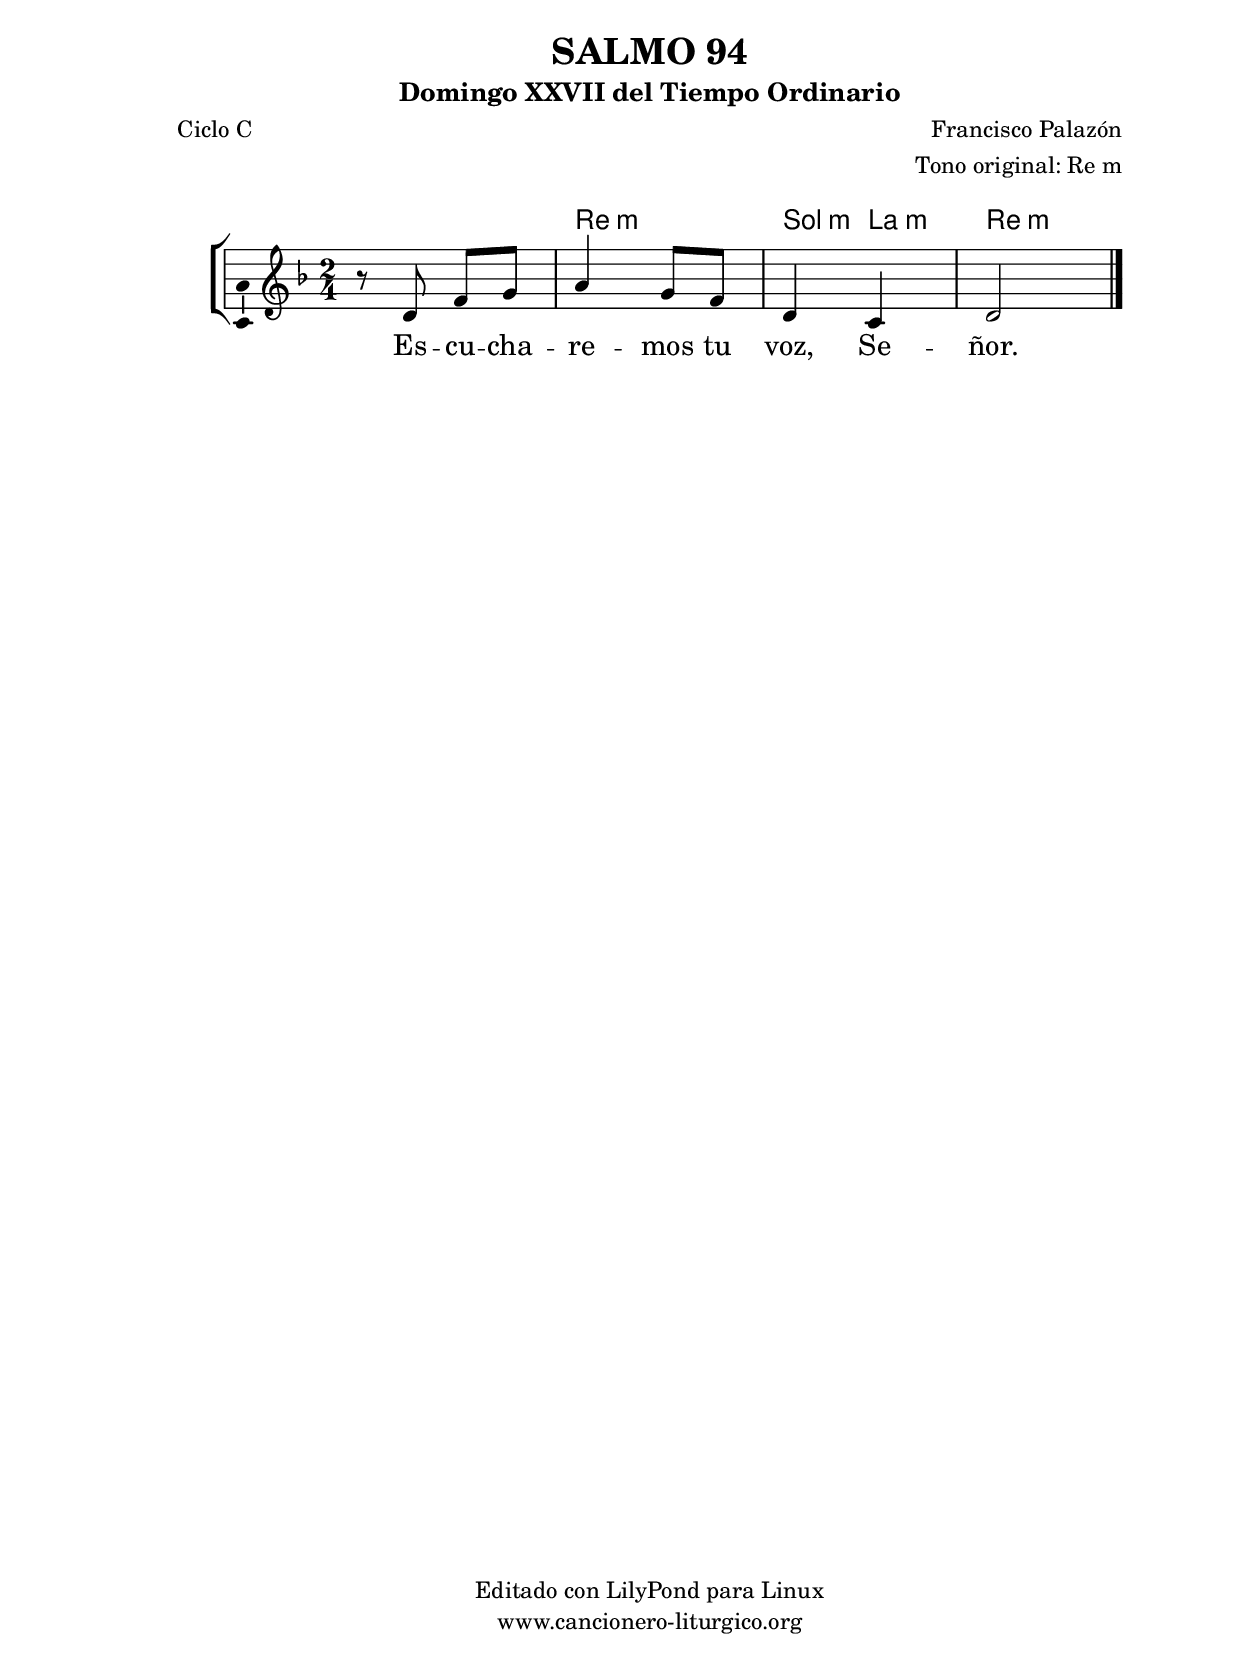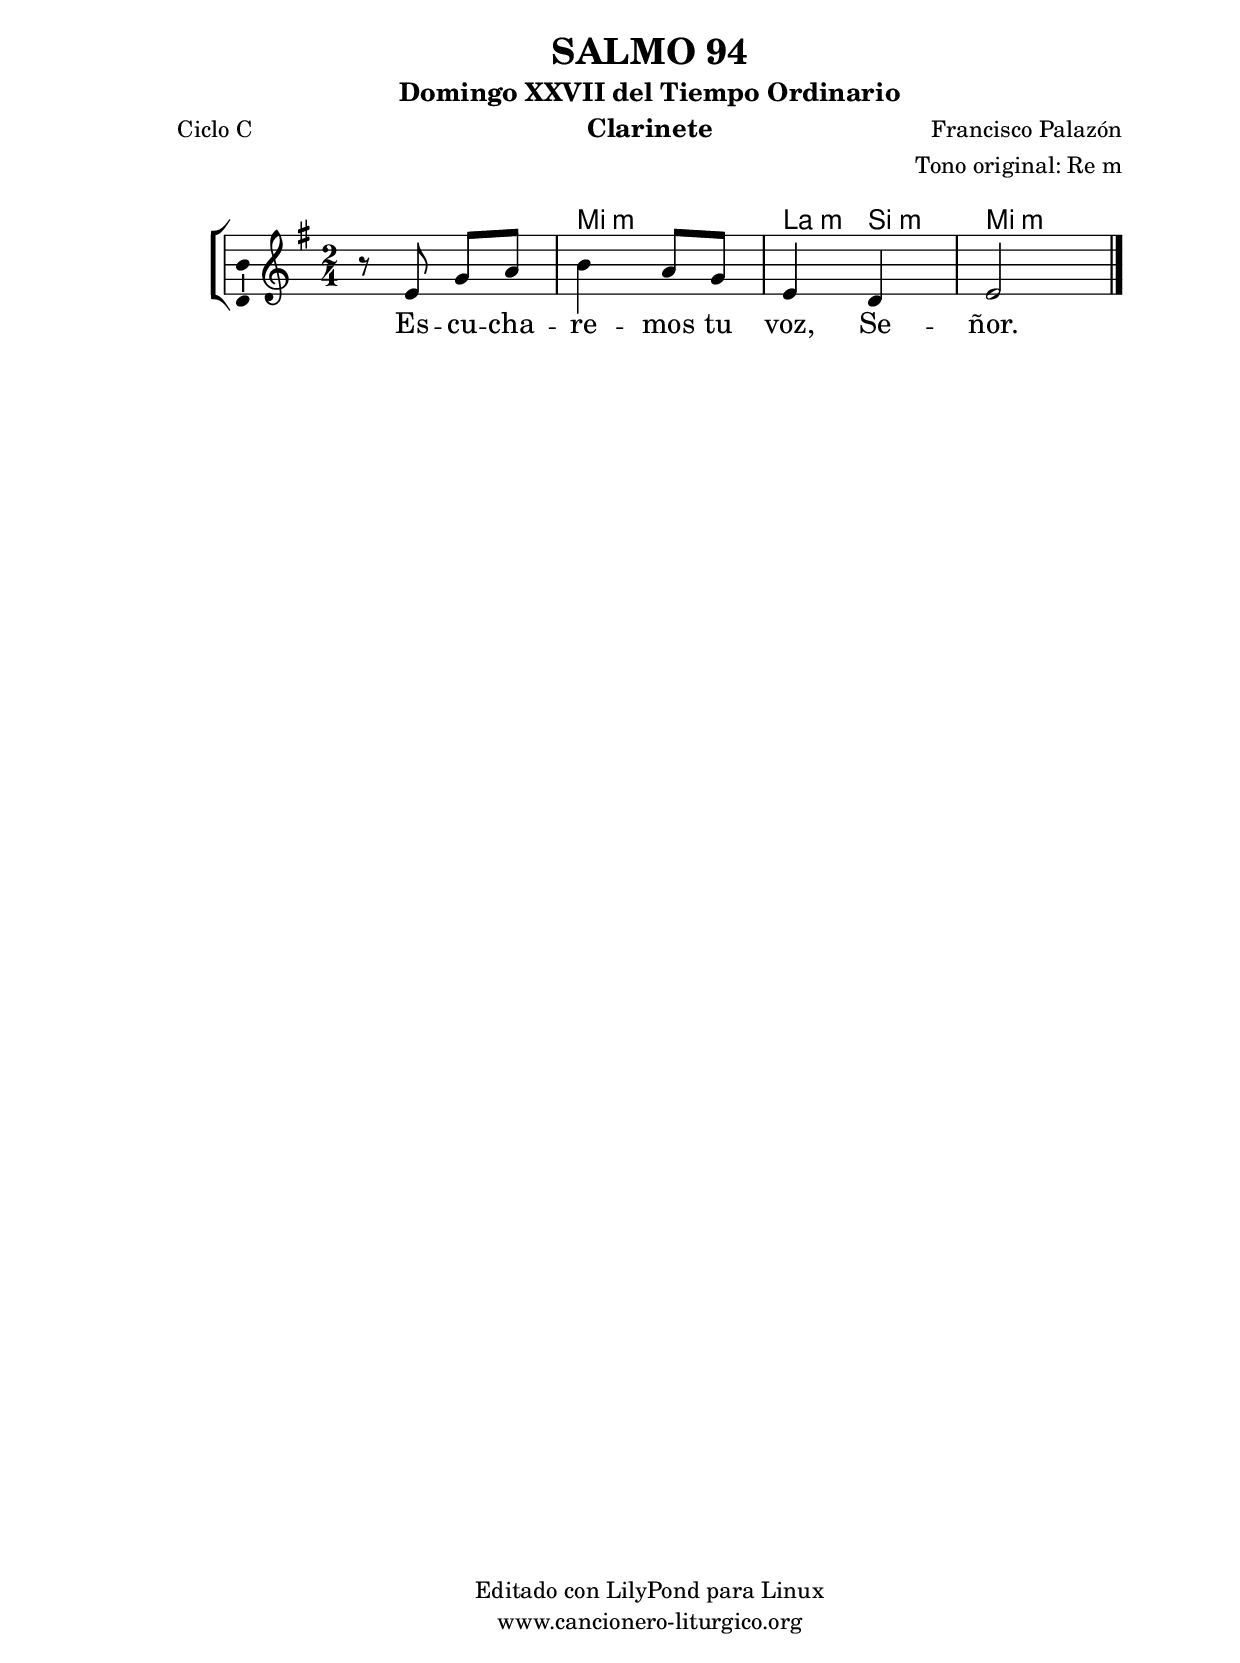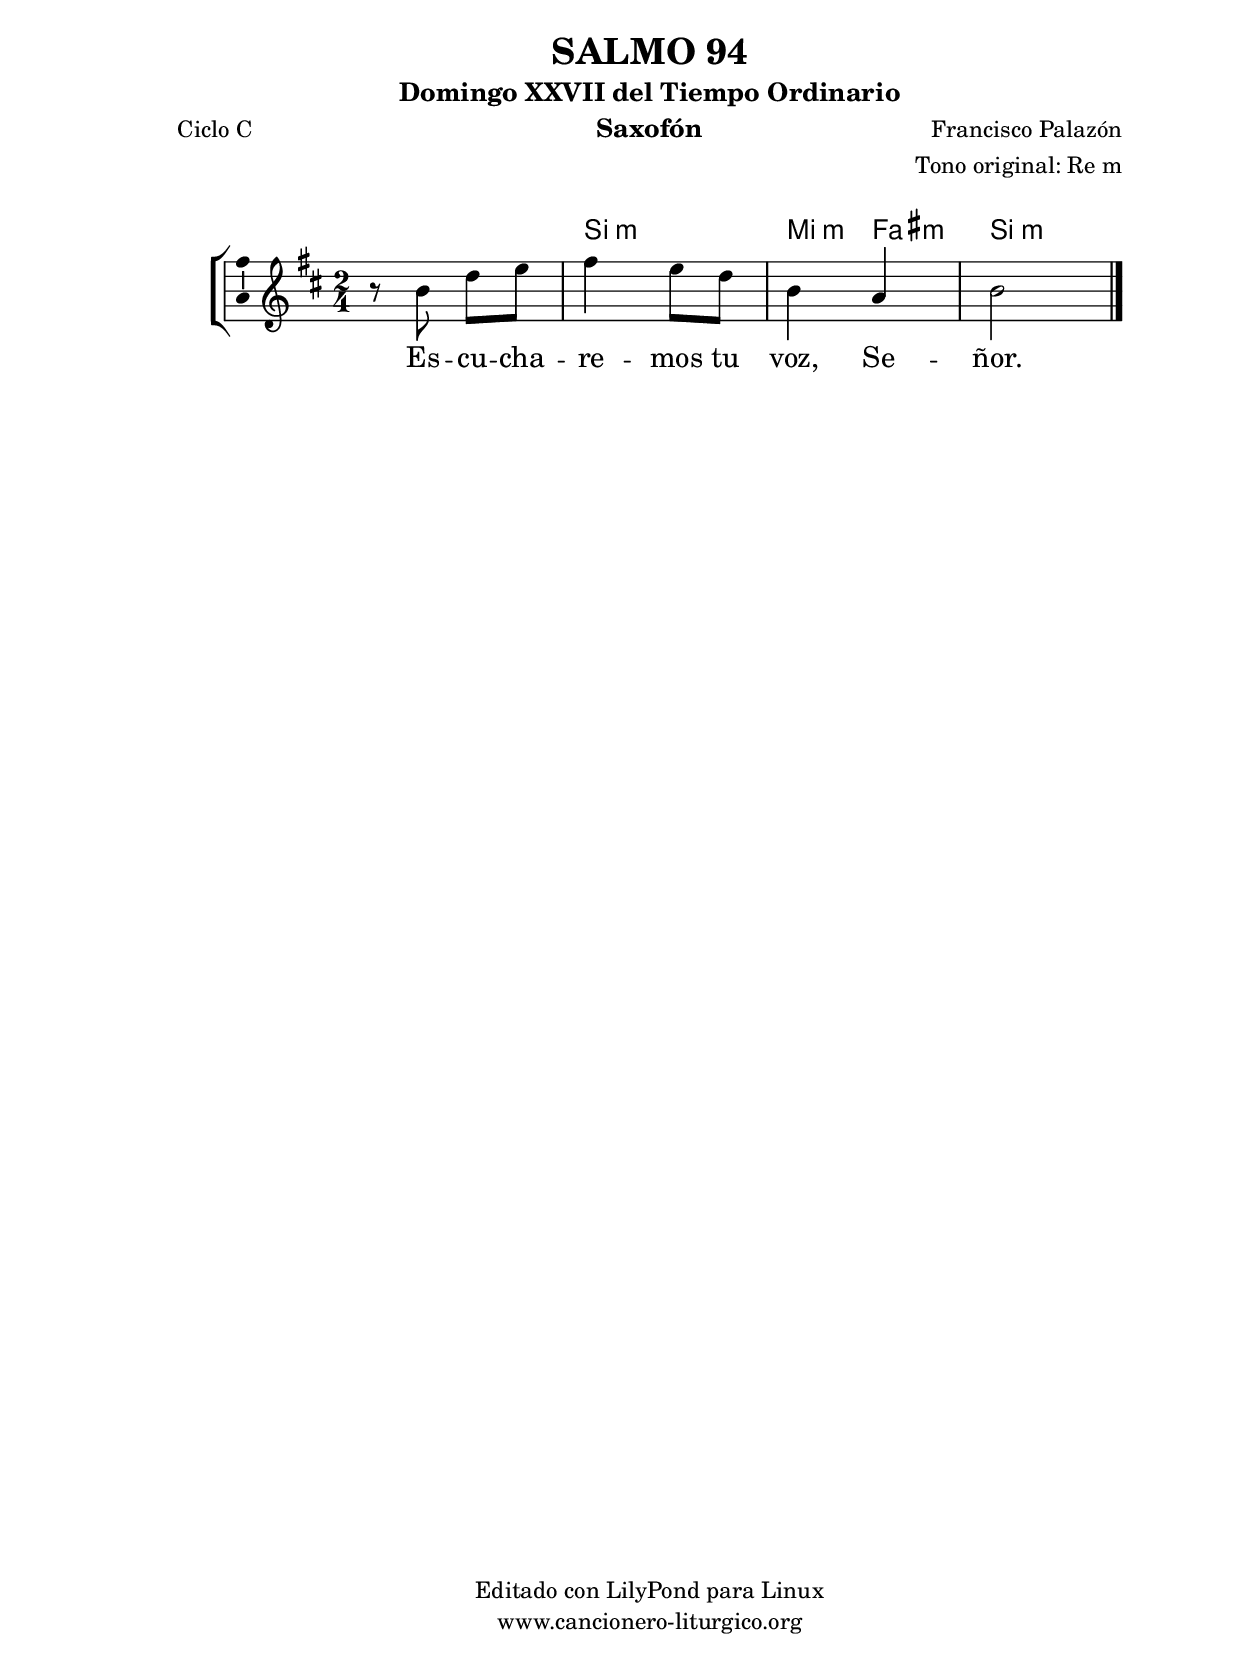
%
%para convertir .midi en .wav:
%timidity filename.midi -Ow -o finename.wav
%
%
%Para convertir de .wav a .mp3:
%lame -h -m j filename.wav
%
%
%para escuchar el midi:
%timidity nombrefichero.midi
%


%versión de lilypond para la que se ha escrito esta partitura:
\version "2.16.0"

	%Tamaño papel
	#(set-default-paper-size "a4")
	%Tamaño partitura
	#(set-global-staff-size 20)
	%No responde al pulsar sobre una nota
	#(ly:set-option 'point-and-click #f)

%parámetros del encabezamiento:
\header {
	title = "SALMO 94"
	subtitle = "Domingo XXVII del Tiempo Ordinario"
	composer = "Francisco Palazón"
	poet = "Ciclo C"
	meter = ""
	arranger = "Tono original: Re m"
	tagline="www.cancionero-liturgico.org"
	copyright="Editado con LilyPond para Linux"
	tiempo = "Ordinario"
	usos = "Salmo"
	letra = "Escucharemos tu voz, Señor."
	}

%parámetros asociados al papel:
\paper  {
	oddHeaderMarkup = \markup {\fill-line { \on-the-fly #not-first-page \fromproperty #'header:title \on-the-fly #not-first-page \fromproperty #'header:composer }}
	evenHeaderMarkup = \markup {\fill-line { \fromproperty #'header:composer \fromproperty #'header:title }}
	#(set-paper-size "a4")
	print-page-number = ##f
	first-page-number = 1
	print-first-page-number = ##f
%	head-separation = 3.0 \cm
	top-margin = 2.0 \cm
	bottom-margin = 0.5\cm
%%%	bottom-margin = -1.0\cm
	left-margin = 3.0 \cm
	line-width = 16.0 \cm 
	indent = 8\mm
	interscoreline = 2.\mm
	between-system-space = 15\mm
%	para que las partituras no llenen la hoja:
	ragged-bottom = ##t
%	idem para la última hoja:
	ragged-last-bottom = ##f
%	para que las partituras llenen el ancho del papel:
	ragged-last = ##f
	after-title-space = 2.5 \cm
%page-count=1
%system-count=8

	%Flexible Vertical Spacing
%	markup-markup-spacing =
%	#'((basic-distance . 15) (minimum-distance . 15) (padding . 3))
	markup-system-spacing =
	#'((basic-distance . 15) (minimum-distance . 15) (padding . 3))
	system-system-spacing =
	#'((basic-distance . 15) (minimum-distance . 15) (padding . 3))
	score-system-spacing =
	#'((basic-distance . 15) (minimum-distance . 15) (padding . 5))
%	top-system-spacing = % header
%	#'((basic-distance . 8) (minimum-distance . 0) (padding . 3))
%	top-markup-spacing =
%	#'((basic-distance . 20) (minimum-distance . 20) (padding . 3))
	last-bottom-spacing = % footer
	#'((basic-distance . 5) (minimum-distance . 5) (padding . 3))
%	score-markup-spacing =
%	#'((basic-distance . 16) (minimum-distance . 13) (padding . 3))

	}


%parámetros que afectan a toda la partitura:
global =  {
	%clave de sol (G):
	\clef G
	%armadura:
%	\transpose e f
	\key d \minor
	\tempo 4=100
	\set Score.tempoHideNote = ##t
	}


acordes = {
	\italianChords
	\chordmode {
%	\transpose e f
{

s2
d2:m
g4:m a:m
d2:m


	}
	}
}

melodia = 
%	\transpose e f
{
	\relative c'{

\time 2/4

r8 d8 f g
a4 g8 f
d4 c
d2

	\bar "|."
	}
	}


texto = \lyricmode {
Es -- cu -- cha -- re -- mos tu voz, Se -- ñor.
	}


acordesStaff = \context ChordNames = acordesStaff <<
	\set chordChanges = ##t
	\acordes
	>>


vozStaff = \context Voice = vozStaff
\with {\consists "Ambitus_engraver"}
<<
%	\set Staff.instrumentName = ""
%	\set Staff.shortInstrumentName = ""
%	\set Staff.midiInstrument = #"clarinet"
%	\set Staff.midiInstrument = #"cello"
%	\set Staff.midiInstrument = #"flute"
	\set Staff.midiInstrument = #"electric guitar (jazz)"
%	\set Staff.midiInstrument = #"english horn"
%	\set Staff.midiInstrument = #"violin"
%	\set Staff.midiInstrument = #"glockenspiel"
	\set Staff.midiMinimumVolume = #0.7
	\set Staff.midiMaximumVolume = #0.9
	\global
	\melodia
	>>


textoStaff = \context Lyrics = textoStaff <<
	\lyricsto vozStaff \texto
	>>

\book {
	\score {
		\context ChoirStaff {
			\override StaffGroup.SystemStartBracket #'collapse-height = #1
			\override Score.SystemStartBar #'collapse-height = #1
			<<
			\acordesStaff
			\vozStaff
			\textoStaff
			>>
			}
		\layout {
	    		\context {
				\Lyrics
				\override LyricText #'font-size = #2
				}
	   		 \context {
				\Score
				%fontSize = #3
				\override StaffSymbol #'staff-space = #(magstep +3)
				%\override Beam #'thickness = #0.55
				%\override SpacingSpanner #'spacing-increment = #1.0
				%\override Slur #'height-limit = #1.5
				}
			}
		}
	\score {
		\unfoldRepeats
		\context ChoirStaff {
			<<
			\acordesStaff
			\vozStaff
			>>
			}
		\midi {
	  		\context {
	  			\Score
				tempoWholesPerMinute = #(ly:make-moment 70 4)
				}
			}
		}
	}

%Partitura para clarinete
#(define output-suffix "C")
\book {
	\header{
		instrument = "Clarinete"
		}
	\score {
		\context ChoirStaff {
			\override StaffGroup.SystemStartBracket #'collapse-height = #1
			\override Score.SystemStartBar #'collapse-height = #1
\transpose c d
			<<
			\acordesStaff
			\vozStaff
			\textoStaff
			>>
			}
		\layout {
	    		\context {
				\Lyrics
				\override LyricText #'font-size = #2
				}
	   		 \context {
				\Score
				%fontSize = #3
				\override StaffSymbol #'staff-space = #(magstep +3)
				%\override Beam #'thickness = #0.55
				%\override SpacingSpanner #'spacing-increment = #1.0
				%\override Slur #'height-limit = #1.5
				}
			}
		}
	}

%Partitura para saxofón
#(define output-suffix "S")
\book {
	\header{
		instrument = "Saxofón"
		}
	\score {
		\context ChoirStaff {
			\override StaffGroup.SystemStartBracket #'collapse-height = #1
			\override Score.SystemStartBar #'collapse-height = #1
\transpose c a
			<<
			\acordesStaff
			\vozStaff
			\textoStaff
			>>
			}
		\layout {
	    		\context {
				\Lyrics
				\override LyricText #'font-size = #2
				}
	   		 \context {
				\Score
				%fontSize = #3
				\override StaffSymbol #'staff-space = #(magstep +3)
				%\override Beam #'thickness = #0.55
				%\override SpacingSpanner #'spacing-increment = #1.0
				%\override Slur #'height-limit = #1.5
				}
			}
		}
	}

